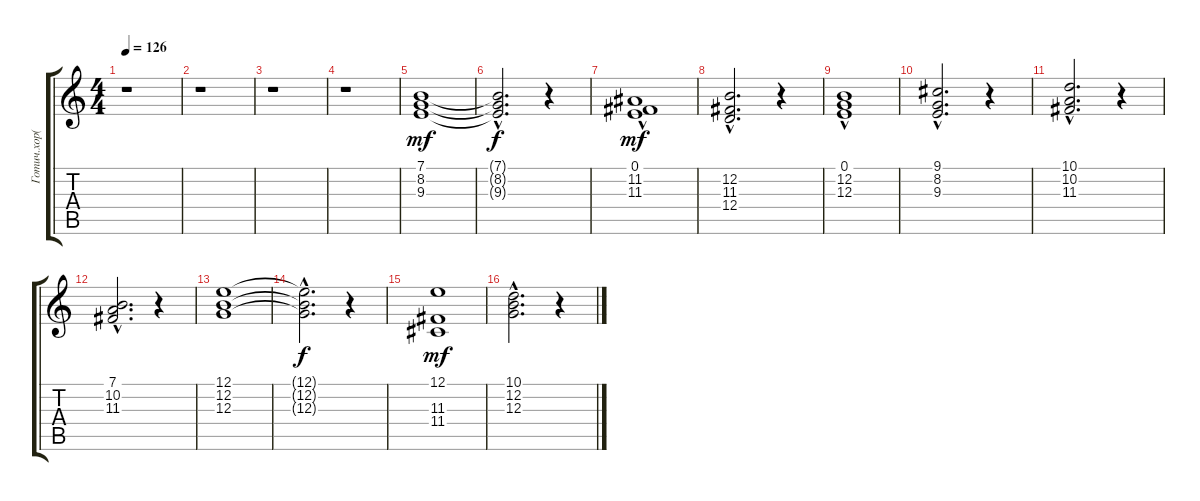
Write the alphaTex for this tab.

\track ("Готич.хор(Р117)" "Готич.хор(") {instrument voiceoohs}
\staff {score tabs}
\tuning (E4 B3 G3 D3 A2 E2) {hide}
\ts (4 4)
\tempo 126
\clef g2
\ks c
r.1{dy mf} |
r.1 |
r.1 |
r.1 |
(7.1 8.2 9.3).1 |
(7.1{hac t} 8.2{hac t} 9.3{hac t}).2{d dy f} r.4 |
(0.1 11.2 11.3{hac}).1{dy mf} |
(12.2{hac} 11.3{hac} 12.4{hac}).2{d} r.4 |
(0.1{hac} 12.2 12.3{hac}).1 |
(9.1{hac} 8.2{hac} 9.3).2{d} r.4 |
(10.1{hac} 10.2{hac} 11.3{hac}).2{d} r.4 |
(7.1{hac} 10.2{hac} 11.3{hac}).2{d} r.4 |
(12.1 12.2 12.3).1 |
(12.1{t} 12.2{hac t} 12.3{hac t}).2{d dy f} r.4 |
(12.1 11.3 11.4).1{dy mf} |
(10.1{hac} 12.2{hac} 12.3{hac}).2{d} r.4
